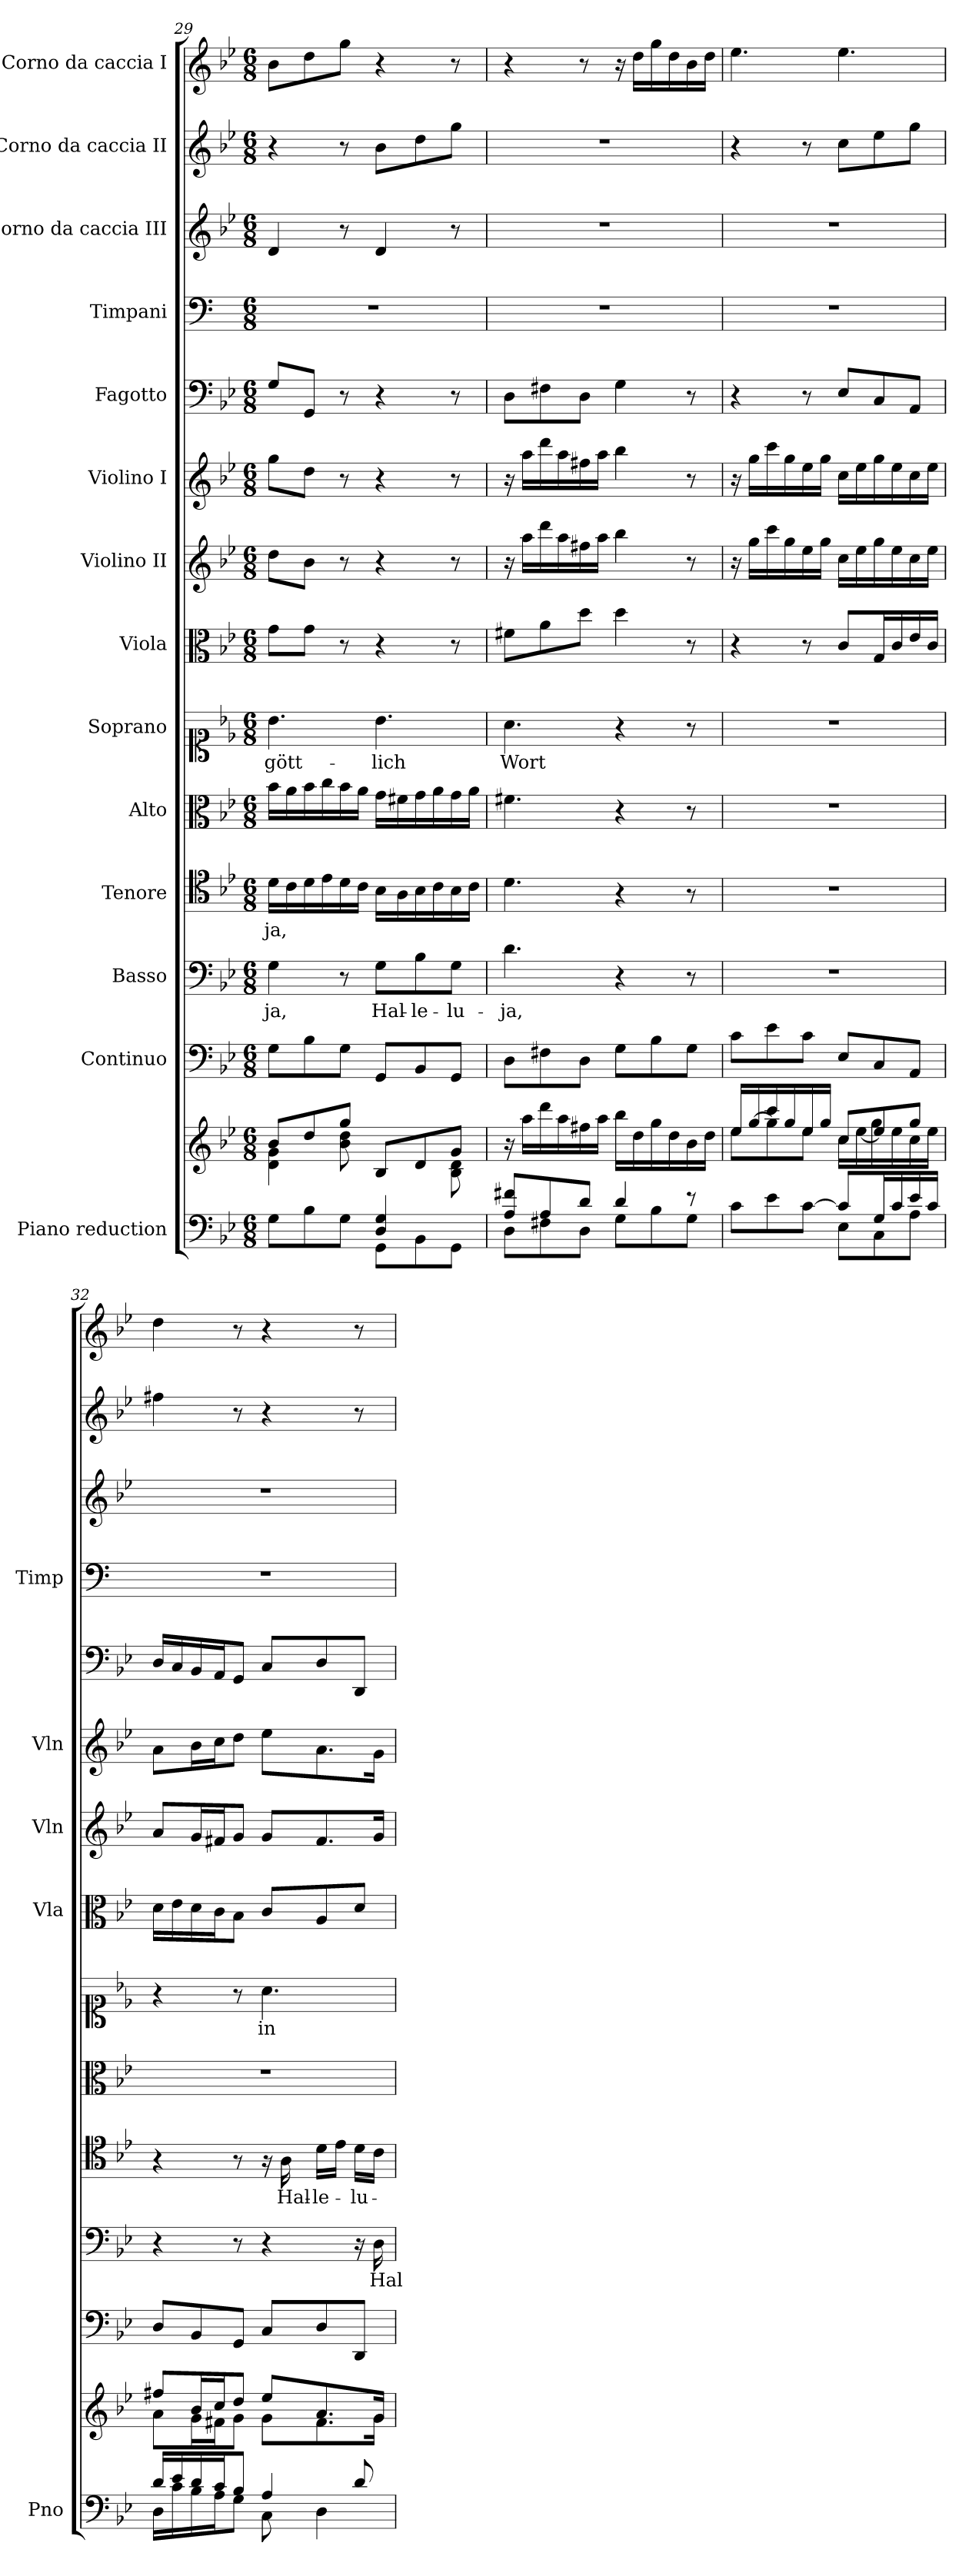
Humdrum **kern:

**kern	**kern	**kern	**kern	**text	**kern	**text	**kern	**kern	**text	**kern	**kern	**kern	**kern	**kern	**kern	**kern	**kern
*part14	*part14	*part13	*part12	*part12	*part11	*part11	*part10	*part9	*part9	*part8	*part7	*part6	*part5	*part4	*part3	*part2	*part1
*staff15	*staff14	*staff13	*staff12	*staff12	*staff11	*staff11	*staff10	*staff9	*staff9	*staff8	*staff7	*staff6	*staff5	*staff4	*staff3	*staff2	*staff1
*I"Piano reduction	*	*I"Continuo	*I"Basso	*	*I"Tenore	*	*I"Alto	*I"Soprano	*	*I"Viola	*I"Violino II	*I"Violino I	*I"Fagotto	*I"Timpani	*I"Corno da caccia III	*I"Corno da caccia II	*I"Corno da caccia I
*I'Pno	*	*	*	*	*	*	*	*	*	*I'Vla	*I'Vln	*I'Vln	*	*I'Timp	*	*	*
*clefF4	*clefG2	*clefF4	*clefF4	*	*clefC4	*	*clefC3	*clefC1	*	*clefC3	*clefG2	*clefG2	*clefF4	*clefF4	*clefG2	*clefG2	*clefG2
*	*	*	*	*	*	*	*	*	*	*	*	*	*	*ITrd1c2	*ITrd8c14	*ITrd8c14	*ITrd8c14
*k[b-e-]	*k[b-e-]	*k[b-e-]	*k[b-e-]	*	*k[b-e-]	*	*k[b-e-]	*k[b-e-]	*	*k[b-e-]	*k[b-e-]	*k[b-e-]	*k[b-e-]	*k[b-e-]	*k[b-e-]	*k[b-e-]	*k[b-e-]
*M6/8	*M6/8	*M6/8	*M6/8	*	*M6/8	*	*M6/8	*M6/8	*	*M6/8	*M6/8	*M6/8	*M6/8	*M6/8	*M6/8	*M6/8	*M6/8
=29	=29	=29	=29	=29	=29	=29	=29	=29	=29	=29	=29	=29	=29	=29	=29	=29	=29
*^	*^	*	*	*	*	*	*	*	*	*	*	*	*	*	*	*	*
!	!	!	!	!	!	!LO:LY:b	!	!LO:LY:b	!	!	!LO:LY:b	!	!	!	!	!	!	!	!
4.ryy	8G\L	8b-/L	4d\ 4g\	8G\L	4G\	ja,	16d\LL	-ja,	16b-\LL	4.b-\	gött-	8g\L	8dd\L	8gg\L	8G/L	2.r	4D/	4r	8B-\L
.	.	.	.	.	.	.	16c\	.	16a\	.	.	.	.	.	.	.	.	.	.
.	8B-\	8dd/	.	8B-\	.	.	16d\	.	16b-\	.	.	8g\J	8b-\J	8dd\J	8GG/J	.	.	.	8d\
.	.	.	.	.	.	.	16e-\	.	16cc\	.	.	.	.	.	.	.	.	.	.
.	8G\J	8gg/J	8b-\ 8dd\	8G\J	8r	.	16d\	.	16b-\	.	.	8r	8r	8r	8r	.	8r	8r	8g\J
.	.	.	.	.	.	.	16c\JJ	.	16a\JJ	.	.	.	.	.	.	.	.	.	.
!	!	!	!	!	!	!LO:LY:b	!	!	!	!	!LO:LY:b	!	!	!	!	!	!	!	!
4D/ 4G/	8GG\L	8B-/L	4ryy	8GG/L	8G\L	Hal-	16B-\LL	.	16g\LL	4.b-\	-lich	4r	4r	4r	4r	.	4D/	8B-\L	4r
.	.	.	.	.	.	.	16A\	.	16f#X\	.	.	.	.	.	.	.	.	.	.
!	!	!	!	!	!	!LO:LY:b	!	!	!	!	!	!	!	!	!	!	!	!	!
.	8BB-\	8d/	.	8BB-/	8B-\	-le-	16B-\	.	16g\	.	.	.	.	.	.	.	.	8d\	.
.	.	.	.	.	.	.	16c\	.	16a\	.	.	.	.	.	.	.	.	.	.
!	!	!	!	!	!	!LO:LY:b	!	!	!	!	!	!	!	!	!	!	!	!	!
8ryy	8GG\J	8g/J	8B-\ 8d\	8GG/J	8G\J	-lu-	16B-\	.	16g\	.	.	8r	8r	8r	8r	.	8r	8g\J	8r
.	.	.	.	.	.	.	16c\JJ	.	16a\JJ	.	.	.	.	.	.	.	.	.	.
*	*	*v	*v	*	*	*	*	*	*	*	*	*	*	*	*	*	*	*	*
=30	=30	=30	=30	=30	=30	=30	=30	=30	=30	=30	=30	=30	=30	=30	=30	=30	=30	=30
!	!	!	!	!	!LO:LY:b	!	!	!	!	!LO:LY:b	!	!	!	!	!	!	!	!
8A/ 8f#X/L	8D\L	16r	8D\L	4.d\	-ja,	4.d\	.	4.f#X\	4.a\	Wort	8f#X\L	16r	16r	8D\L	2.r	2.r	2.r	4r
.	.	16aa\LL	.	.	.	.	.	.	.	.	.	16aa\LL	16aa\LL	.	.	.	.	.
8A/	8F#X\	16ddd\	8F#X\	.	.	.	.	.	.	.	8a\	16ddd\	16ddd\	8F#X\	.	.	.	.
.	.	16aa\	.	.	.	.	.	.	.	.	.	16aa\	16aa\	.	.	.	.	.
8d/J	8D\J	16ff#X\	8D\J	.	.	.	.	.	.	.	8dd\J	16ff#X\	16ff#X\	8D\J	.	.	.	8r
.	.	16aa\JJ	.	.	.	.	.	.	.	.	.	16aa\JJ	16aa\JJ	.	.	.	.	.
4d/	8G\L	16bb-\LL	8G\L	4r	.	4r	.	4r	4r	.	4dd\	4bb-\	4bb-\	4G\	.	.	.	16r
.	.	16dd\	.	.	.	.	.	.	.	.	.	.	.	.	.	.	.	16d\LL
.	8B-\	16gg\	8B-\	.	.	.	.	.	.	.	.	.	.	.	.	.	.	16g\
.	.	16dd\	.	.	.	.	.	.	.	.	.	.	.	.	.	.	.	16d\
8r	8G\J	16b-\	8G\J	8r	.	8r	.	8r	8r	.	8r	8r	8r	8r	.	.	.	16B-\
.	.	16dd\JJ	.	.	.	.	.	.	.	.	.	.	.	.	.	.	.	16d\JJ
=31	=31	=31	=31	=31	=31	=31	=31	=31	=31	=31	=31	=31	=31	=31	=31	=31	=31	=31
*	*	*^	*	*	*	*	*	*	*	*	*	*	*	*	*	*	*	*
4.ryy	8c\L	16ee-/LL	8ee-\L	8c\L	2.r	.	2.r	.	2.r	2.r	.	4r	16r	16r	4r	2.r	2.r	4r	4.e-\
.	.	[<16gg/	.	.	.	.	.	.	.	.	.	.	16gg\LL	16gg\LL	.	.	.	.	.
.	8e-\	16ccc/	8gg\]	8e-\	.	.	.	.	.	.	.	.	16ccc\	16ccc\	.	.	.	.	.
.	.	16gg/	.	.	.	.	.	.	.	.	.	.	16gg\	16gg\	.	.	.	.	.
.	[>8c\J	16ee-/	8ee-\J	8c\J	.	.	.	.	.	.	.	8r	16ee-\	16ee-\	8r	.	.	8r	.
.	.	16gg/JJ	.	.	.	.	.	.	.	.	.	.	16gg\JJ	16gg\JJ	.	.	.	.	.
8c/L]	8E-\L	8cc/L	16cc\LL	8E-/L	.	.	.	.	.	.	.	8c/L	16cc\LL	16cc\LL	8E-/L	.	.	8c\L	4.e-\
.	.	.	[16ee-\	.	.	.	.	.	.	.	.	.	16ee-\	16ee-\	.	.	.	.	.
16G/L	8C\	8ee-/]	16gg\	8C/	.	.	.	.	.	.	.	16G/L	16gg\	16gg\	8C/	.	.	8e-\	.
16c/	.	.	16ee-\	.	.	.	.	.	.	.	.	16c/	16ee-\	16ee-\	.	.	.	.	.
16e-/	8A\J	8gg/J	16cc\	8AA/J	.	.	.	.	.	.	.	16e-/	16cc\	16cc\	8AA/J	.	.	8g\J	.
16c/JJ	.	.	16ee-\JJ	.	.	.	.	.	.	.	.	16c/JJ	16ee-\JJ	16ee-\JJ	.	.	.	.	.
!!LO:PB:g=z
=32	=32	=32	=32	=32	=32	=32	=32	=32	=32	=32	=32	=32	=32	=32	=32	=32	=32	=32	=32
16d/LL	16D\LL	8ff#X/L	8a\L	8D/L	4r	.	4r	.	2.r	4r	.	16d\LL	8a/L	8a\L	16D/LL	2.r	2.r	4f#X\	4d\
16e-/	16c\	.	.	.	.	.	.	.	.	.	.	16e-\	.	.	16C/	.	.	.	.
16d/	16B-\	16b-/L	16g\L	8BB-/	.	.	.	.	.	.	.	16d\	16g/L	16b-\L	16BB-/	.	.	.	.
16c/J	16A\J	16cc/J	16f#X\J	.	.	.	.	.	.	.	.	16c\J	16f#X/J	16cc\J	16AA/J	.	.	.	.
8B-/J	8G\J	8dd/J	8g\J	8GG/J	8r	.	8r	.	.	8r	.	8B-\J	8g/J	8dd\J	8GG/J	.	.	8r	8r
!	!	!	!	!	!	!	!	!	!	!	!LO:LY:b	!	!	!	!	!	!	!	!
4A/	8C\	8ee-/L	8g\L	8C/L	4r	.	16r	.	.	4.a\	in	8c/L	8g/L	8ee-\L	8C/L	.	.	4r	4r
!	!	!	!	!	!	!	!	!LO:LY:b	!	!	!	!	!	!	!	!	!	!	!
.	.	.	.	.	.	.	16A\	Hal-	.	.	.	.	.	.	.	.	.	.	.
!	!	!	!	!	!	!	!	!LO:LY:b	!	!	!	!	!	!	!	!	!	!	!
.	4D\	8.a/	8.f#\	8D/	.	.	16d\LL	-le-	.	.	.	8A/	8.f#/	8.a\	8D/	.	.	.	.
.	.	.	.	.	.	.	16e-\JJ	.	.	.	.	.	.	.	.	.	.	.	.
!	!	!	!	!	!	!	!	!LO:LY:b	!	!	!	!	!	!	!	!	!	!	!
8d/	.	.	.	8DD/J	16r	.	16d\LL	-lu-	.	.	.	8d/J	.	.	8DD/J	.	.	8r	8r
!	!	!	!	!	!	!LO:LY:b	!	!	!	!	!	!	!	!	!	!	!	!	!
.	.	16g/Jk	16g\Jk	.	16D\	Hal-	16c\JJ	.	.	.	.	.	16g/Jk	16g\Jk	.	.	.	.	.
*v	*v	*	*	*	*	*	*	*	*	*	*	*	*	*	*	*	*	*	*
*	*v	*v	*	*	*	*	*	*	*	*	*	*	*	*	*	*	*	*
=	=	=	=	=	=	=	=	=	=	=	=	=	=	=	=	=	=
*-	*-	*-	*-	*-	*-	*-	*-	*-	*-	*-	*-	*-	*-	*-	*-	*-	*-
